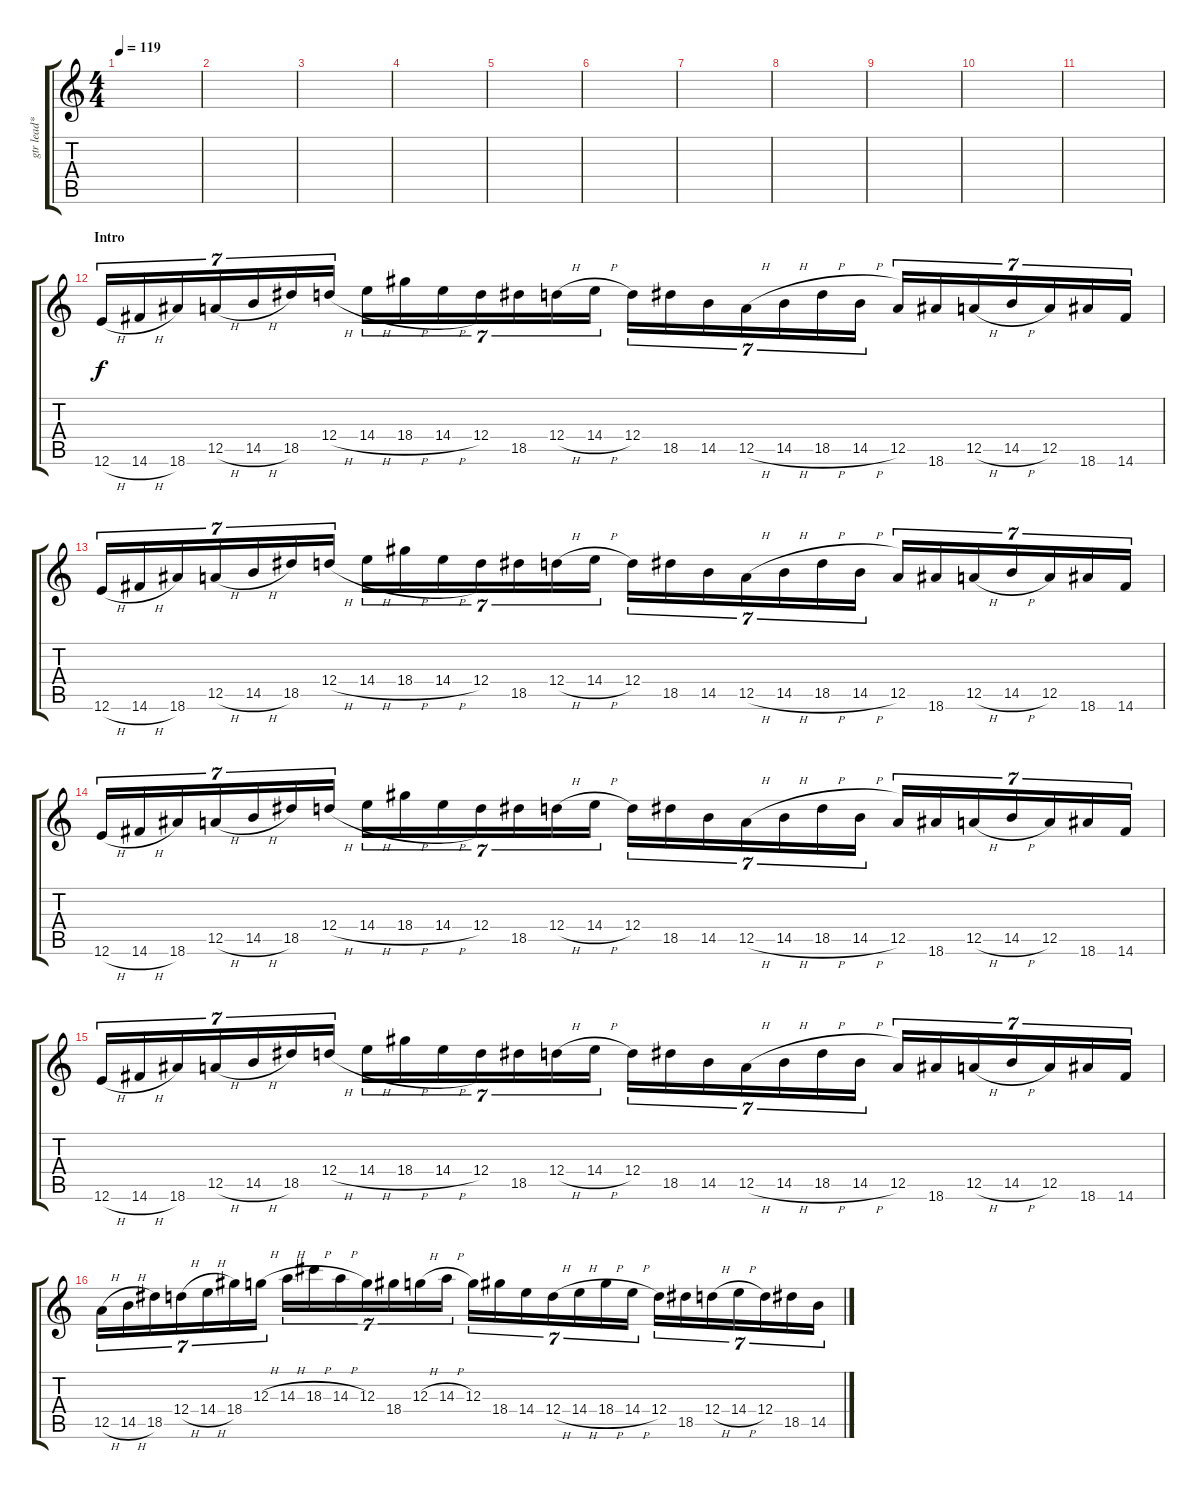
\track ("gtr lead*" "gtr lead*") {instrument distortionguitar}
\staff {score tabs}
\tuning (E4 B3 G3 D3 A2 E2) {hide}
\ts (4 4)
\tempo 119
\clef g2
\ks c
|
|
|
|
|
|
|
|
|
|
|
\section ("" "Intro")
12.6{h}.16{tu (7 4)} 14.6{h}.16{tu (7 4)} 18.6.16{tu (7 4)} 12.5{h}.16{tu (7 4)} 14.5{h}.16{tu (7 4)} 18.5.16{tu (7 4)} 12.4{h}.16{tu (7 4)} 14.4{h}.16{tu (7 4)} 18.4{h}.16{tu (7 4)} 14.4{h}.16{tu (7 4)} 12.4.16{tu (7 4)} 18.5.16{tu (7 4)} 12.4{h}.16{tu (7 4)} 14.4{h}.16{tu (7 4)} 12.4.16{tu (7 4)} 18.5.16{tu (7 4)} 14.5.16{tu (7 4)} 12.5{h}.16{tu (7 4)} 14.5{h}.16{tu (7 4)} 18.5{h}.16{tu (7 4)} 14.5{h}.16{tu (7 4)} 12.5.16{tu (7 4)} 18.6.16{tu (7 4)} 12.5{h}.16{tu (7 4)} 14.5{h}.16{tu (7 4)} 12.5.16{tu (7 4)} 18.6.16{tu (7 4)} 14.6.16{tu (7 4)} |
12.6{h}.16{tu (7 4)} 14.6{h}.16{tu (7 4)} 18.6.16{tu (7 4)} 12.5{h}.16{tu (7 4)} 14.5{h}.16{tu (7 4)} 18.5.16{tu (7 4)} 12.4{h}.16{tu (7 4)} 14.4{h}.16{tu (7 4)} 18.4{h}.16{tu (7 4)} 14.4{h}.16{tu (7 4)} 12.4.16{tu (7 4)} 18.5.16{tu (7 4)} 12.4{h}.16{tu (7 4)} 14.4{h}.16{tu (7 4)} 12.4.16{tu (7 4)} 18.5.16{tu (7 4)} 14.5.16{tu (7 4)} 12.5{h}.16{tu (7 4)} 14.5{h}.16{tu (7 4)} 18.5{h}.16{tu (7 4)} 14.5{h}.16{tu (7 4)} 12.5.16{tu (7 4)} 18.6.16{tu (7 4)} 12.5{h}.16{tu (7 4)} 14.5{h}.16{tu (7 4)} 12.5.16{tu (7 4)} 18.6.16{tu (7 4)} 14.6.16{tu (7 4)} |
12.6{h}.16{tu (7 4)} 14.6{h}.16{tu (7 4)} 18.6.16{tu (7 4)} 12.5{h}.16{tu (7 4)} 14.5{h}.16{tu (7 4)} 18.5.16{tu (7 4)} 12.4{h}.16{tu (7 4)} 14.4{h}.16{tu (7 4)} 18.4{h}.16{tu (7 4)} 14.4{h}.16{tu (7 4)} 12.4.16{tu (7 4)} 18.5.16{tu (7 4)} 12.4{h}.16{tu (7 4)} 14.4{h}.16{tu (7 4)} 12.4.16{tu (7 4)} 18.5.16{tu (7 4)} 14.5.16{tu (7 4)} 12.5{h}.16{tu (7 4)} 14.5{h}.16{tu (7 4)} 18.5{h}.16{tu (7 4)} 14.5{h}.16{tu (7 4)} 12.5.16{tu (7 4)} 18.6.16{tu (7 4)} 12.5{h}.16{tu (7 4)} 14.5{h}.16{tu (7 4)} 12.5.16{tu (7 4)} 18.6.16{tu (7 4)} 14.6.16{tu (7 4)} |
12.6{h}.16{tu (7 4)} 14.6{h}.16{tu (7 4)} 18.6.16{tu (7 4)} 12.5{h}.16{tu (7 4)} 14.5{h}.16{tu (7 4)} 18.5.16{tu (7 4)} 12.4{h}.16{tu (7 4)} 14.4{h}.16{tu (7 4)} 18.4{h}.16{tu (7 4)} 14.4{h}.16{tu (7 4)} 12.4.16{tu (7 4)} 18.5.16{tu (7 4)} 12.4{h}.16{tu (7 4)} 14.4{h}.16{tu (7 4)} 12.4.16{tu (7 4)} 18.5.16{tu (7 4)} 14.5.16{tu (7 4)} 12.5{h}.16{tu (7 4)} 14.5{h}.16{tu (7 4)} 18.5{h}.16{tu (7 4)} 14.5{h}.16{tu (7 4)} 12.5.16{tu (7 4)} 18.6.16{tu (7 4)} 12.5{h}.16{tu (7 4)} 14.5{h}.16{tu (7 4)} 12.5.16{tu (7 4)} 18.6.16{tu (7 4)} 14.6.16{tu (7 4)} |
12.5{h}.16{tu (7 4)} 14.5{h}.16{tu (7 4)} 18.5.16{tu (7 4)} 12.4{h}.16{tu (7 4)} 14.4{h}.16{tu (7 4)} 18.4.16{tu (7 4)} 12.3{h}.16{tu (7 4)} 14.3{h}.16{tu (7 4)} 18.3{h}.16{tu (7 4)} 14.3{h}.16{tu (7 4)} 12.3.16{tu (7 4)} 18.4.16{tu (7 4)} 12.3{h}.16{tu (7 4)} 14.3{h}.16{tu (7 4)} 12.3.16{tu (7 4)} 18.4.16{tu (7 4)} 14.4.16{tu (7 4)} 12.4{h}.16{tu (7 4)} 14.4{h}.16{tu (7 4)} 18.4{h}.16{tu (7 4)} 14.4{h}.16{tu (7 4)} 12.4.16{tu (7 4)} 18.5.16{tu (7 4)} 12.4{h}.16{tu (7 4)} 14.4{h}.16{tu (7 4)} 12.4.16{tu (7 4)} 18.5.16{tu (7 4)} 14.5.16{tu (7 4)}
